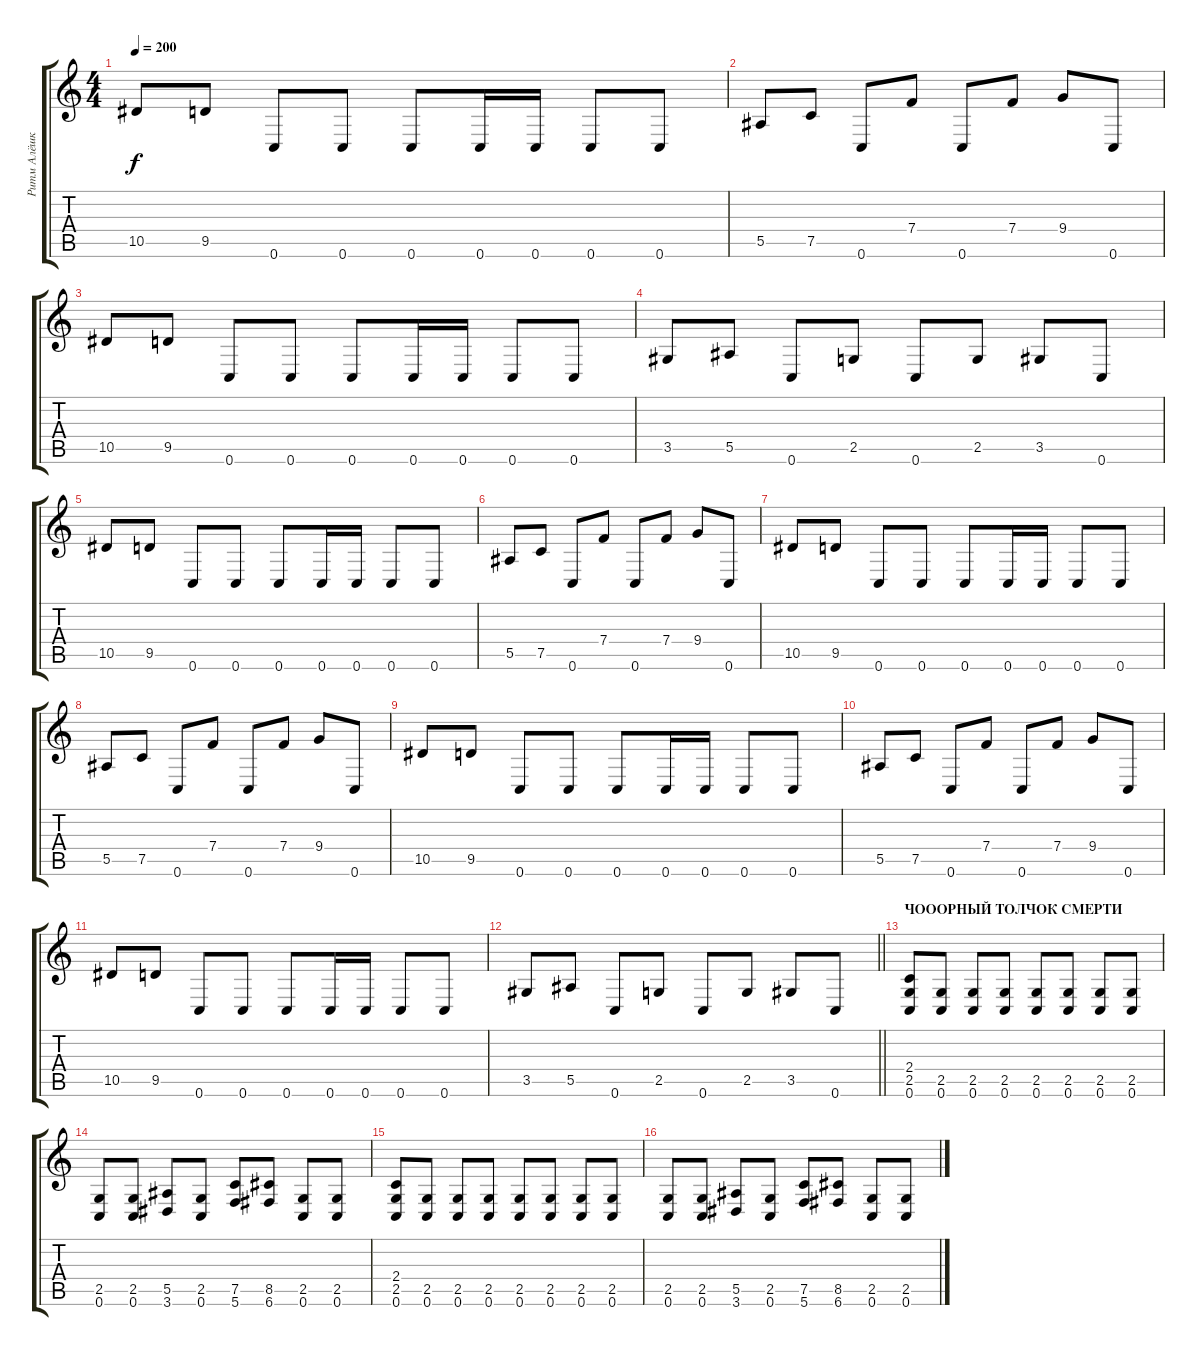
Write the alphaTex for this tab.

\track ("Ритм Алёшка" "Ритм Алёшк") {instrument distortionguitar}
\staff {score tabs}
\tuning (C4 G3 Eb3 Bb2 F2 C2) {hide}
\ts (4 4)
\tempo 200
\clef g2
\ks c
10.5.8{dy f} 9.5.8 0.6.8 0.6.8 0.6.8 0.6.16 0.6.16 0.6.8 0.6.8 |
5.5.8 7.5.8 0.6.8 7.4.8 0.6.8 7.4.8 9.4.8 0.6.8 |
10.5.8 9.5.8 0.6.8 0.6.8 0.6.8 0.6.16 0.6.16 0.6.8 0.6.8 |
3.5.8 5.5.8 0.6.8 2.5.8 0.6.8 2.5.8 3.5.8 0.6.8 |
10.5.8 9.5.8 0.6.8 0.6.8 0.6.8 0.6.16 0.6.16 0.6.8 0.6.8 |
5.5.8 7.5.8 0.6.8 7.4.8 0.6.8 7.4.8 9.4.8 0.6.8 |
10.5.8 9.5.8 0.6.8 0.6.8 0.6.8 0.6.16 0.6.16 0.6.8 0.6.8 |
5.5.8 7.5.8 0.6.8 7.4.8 0.6.8 7.4.8 9.4.8 0.6.8 |
10.5.8 9.5.8 0.6.8 0.6.8 0.6.8 0.6.16 0.6.16 0.6.8 0.6.8 |
5.5.8 7.5.8 0.6.8 7.4.8 0.6.8 7.4.8 9.4.8 0.6.8 |
10.5.8 9.5.8 0.6.8 0.6.8 0.6.8 0.6.16 0.6.16 0.6.8 0.6.8 |
\barLineRight lightlight
3.5.8 5.5.8 0.6.8 2.5.8 0.6.8 2.5.8 3.5.8 0.6.8 |
\section ("" "ЧОООРНЫЙ ТОЛЧОК СМЕРТИ")
(2.4 2.5 0.6).8 (2.5 0.6).8 (2.5 0.6).8 (2.5 0.6).8 (2.5 0.6).8 (2.5 0.6).8 (2.5 0.6).8 (2.5 0.6).8 |
(2.5 0.6).8 (2.5 0.6).8 (5.5 3.6).8 (2.5 0.6).8 (7.5 5.6).8 (8.5 6.6).8 (2.5 0.6).8 (2.5 0.6).8 |
(2.4 2.5 0.6).8 (2.5 0.6).8 (2.5 0.6).8 (2.5 0.6).8 (2.5 0.6).8 (2.5 0.6).8 (2.5 0.6).8 (2.5 0.6).8 |
(2.5 0.6).8 (2.5 0.6).8 (5.5 3.6).8 (2.5 0.6).8 (7.5 5.6).8 (8.5 6.6).8 (2.5 0.6).8 (2.5 0.6).8
